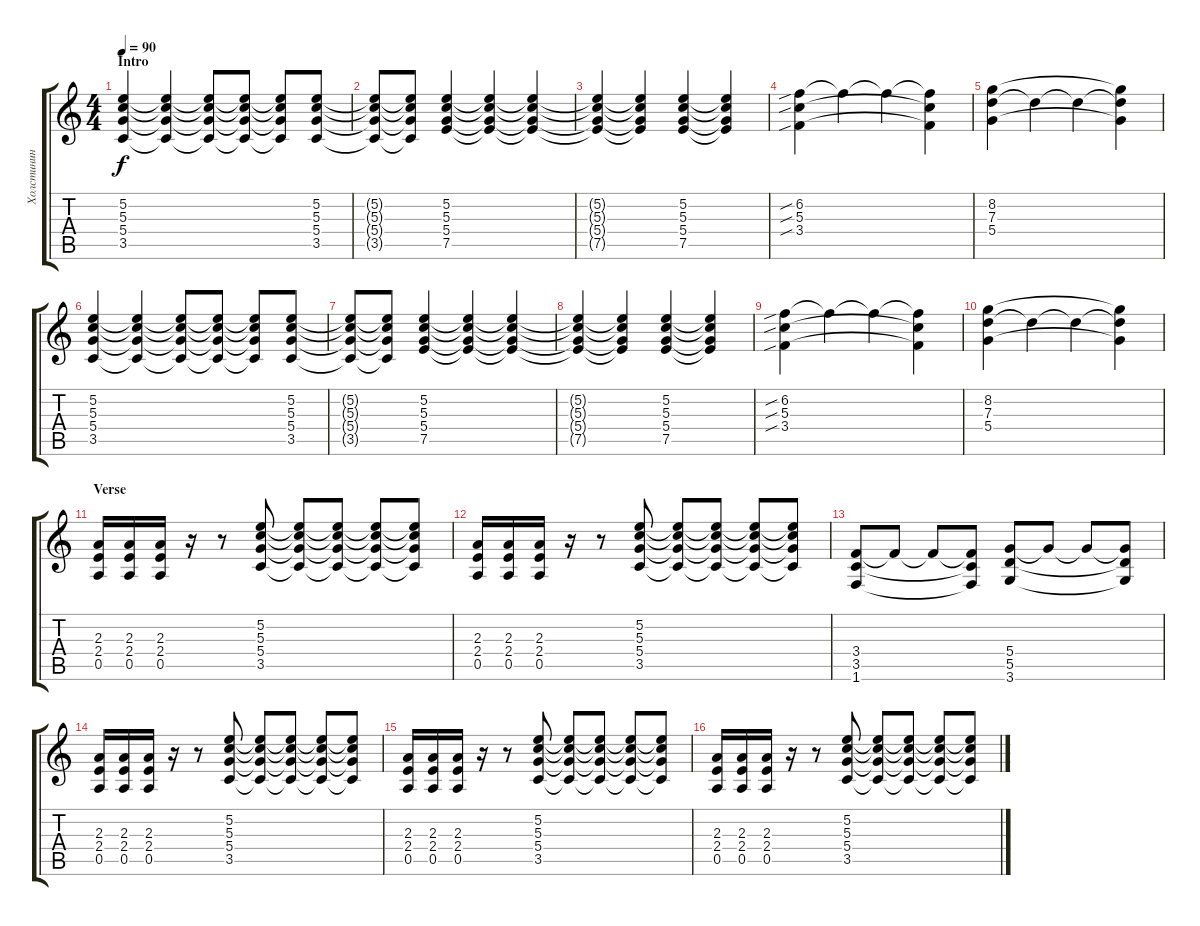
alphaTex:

\track ("Холстинин (Guitar 1)" "Холстинин ") {instrument distortionguitar}
\staff {score tabs}
\tuning (E4 B3 G3 D3 A2 E2) {hide}
\ts (4 4)
\section ("" "Intro")
\tempo 90
\clef g2
\ks c
(5.2 5.3 5.4 3.5).4{dy f instrument distortionguitar} (5.2{t} 5.3{t} 5.4{t} 3.5{t}).4 (5.2{t} 5.3{t} 5.4{t} 3.5{t}).8 (5.2{t} 5.3{t} 5.4{t} 3.5{t}).8 (5.2{t} 5.3{t} 5.4{t} 3.5{t}).8 (5.2 5.3 5.4 3.5).8 |
(5.2{t} 5.3{t} 5.4{t} 3.5{t}).8 (5.2{t} 5.3{t} 5.4{t} 3.5{t}).8 (5.2 5.3 5.4 7.5).4 (5.2{t} 5.3{t} 5.4{t} 7.5{t}).4 (5.2{t} 5.3{t} 5.4{t} 7.5{t}).4 |
(5.2{t} 5.3{t} 5.4{t} 7.5{t}).4 (5.2{t} 5.3{t} 5.4{t} 7.5{t}).4 (5.2 5.3 5.4 7.5).4 (5.2{t} 5.3{t} 5.4{t} 7.5{t}).4 |
(6.2{sib} 5.3{sib} 3.4{sib}).4 6.2{t}.4 6.2{t}.4 (6.2{t} 5.3{t} 3.4{t}).4 |
(8.2 7.3 5.4).4 7.3{t}.4 7.3{t}.4 (8.2{t} 7.3{t} 5.4{t}).4 |
(5.2 5.3 5.4 3.5).4 (5.2{t} 5.3{t} 5.4{t} 3.5{t}).4 (5.2{t} 5.3{t} 5.4{t} 3.5{t}).8 (5.2{t} 5.3{t} 5.4{t} 3.5{t}).8 (5.2{t} 5.3{t} 5.4{t} 3.5{t}).8 (5.2 5.3 5.4 3.5).8 |
(5.2{t} 5.3{t} 5.4{t} 3.5{t}).8 (5.2{t} 5.3{t} 5.4{t} 3.5{t}).8 (5.2 5.3 5.4 7.5).4 (5.2{t} 5.3{t} 5.4{t} 7.5{t}).4 (5.2{t} 5.3{t} 5.4{t} 7.5{t}).4 |
(5.2{t} 5.3{t} 5.4{t} 7.5{t}).4 (5.2{t} 5.3{t} 5.4{t} 7.5{t}).4 (5.2 5.3 5.4 7.5).4 (5.2{t} 5.3{t} 5.4{t} 7.5{t}).4 |
(6.2{sib} 5.3{sib} 3.4{sib}).4 6.2{t}.4 6.2{t}.4 (6.2{t} 5.3{t} 3.4{t}).4 |
(8.2 7.3 5.4).4 7.3{t}.4 7.3{t}.4 (8.2{t} 7.3{t} 5.4{t}).4 |
\section ("" "Verse")
(2.3 2.4 0.5).16 (2.3 2.4 0.5).16 (2.3 2.4 0.5).16 r.16 r.8 (5.2 5.3 5.4 3.5).8 (5.2{t} 5.3{t} 5.4{t} 3.5{t}).8 (5.2{t} 5.3{t} 5.4{t} 3.5{t}).8 (5.2{t} 5.3{t} 5.4{t} 3.5{t}).8 (5.2{t} 5.3{t} 5.4{t} 3.5{t}).8 |
(2.3 2.4 0.5).16 (2.3 2.4 0.5).16 (2.3 2.4 0.5).16 r.16 r.8 (5.2 5.3 5.4 3.5).8 (5.2{t} 5.3{t} 5.4{t} 3.5{t}).8 (5.2{t} 5.3{t} 5.4{t} 3.5{t}).8 (5.2{t} 5.3{t} 5.4{t} 3.5{t}).8 (5.2{t} 5.3{t} 5.4{t} 3.5{t}).8 |
(3.4 3.5 1.6).8 3.4{t}.8 3.4{t}.8 (3.4{t} 3.5{t} 1.6{t}).8 (5.4 5.5 3.6).8 5.4{t}.8 5.4{t}.8 (5.4{t} 5.5{t} 3.6{t}).8 |
(2.3 2.4 0.5).16 (2.3 2.4 0.5).16 (2.3 2.4 0.5).16 r.16 r.8 (5.2 5.3 5.4 3.5).8 (5.2{t} 5.3{t} 5.4{t} 3.5{t}).8 (5.2{t} 5.3{t} 5.4{t} 3.5{t}).8 (5.2{t} 5.3{t} 5.4{t} 3.5{t}).8 (5.2{t} 5.3{t} 5.4{t} 3.5{t}).8 |
(2.3 2.4 0.5).16 (2.3 2.4 0.5).16 (2.3 2.4 0.5).16 r.16 r.8 (5.2 5.3 5.4 3.5).8 (5.2{t} 5.3{t} 5.4{t} 3.5{t}).8 (5.2{t} 5.3{t} 5.4{t} 3.5{t}).8 (5.2{t} 5.3{t} 5.4{t} 3.5{t}).8 (5.2{t} 5.3{t} 5.4{t} 3.5{t}).8 |
(2.3 2.4 0.5).16 (2.3 2.4 0.5).16 (2.3 2.4 0.5).16 r.16 r.8 (5.2 5.3 5.4 3.5).8 (5.2{t} 5.3{t} 5.4{t} 3.5{t}).8 (5.2{t} 5.3{t} 5.4{t} 3.5{t}).8 (5.2{t} 5.3{t} 5.4{t} 3.5{t}).8 (5.2{t} 5.3{t} 5.4{t} 3.5{t}).8
